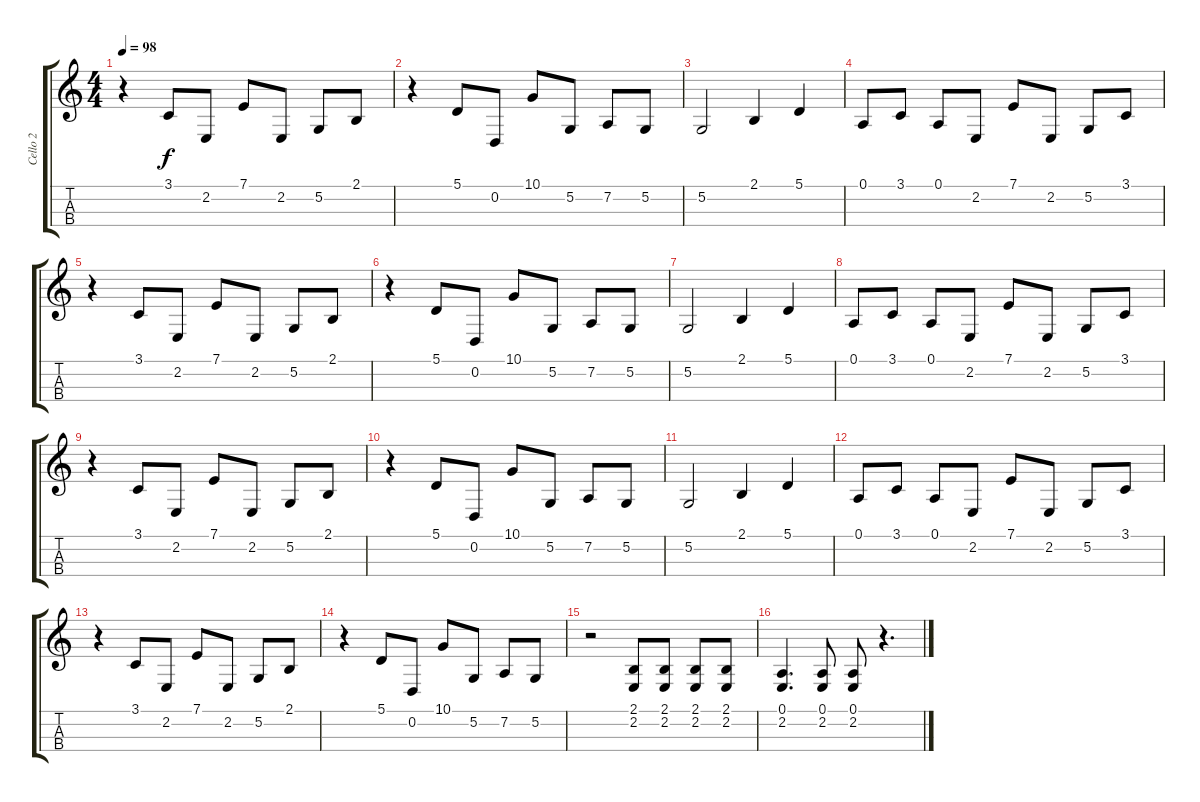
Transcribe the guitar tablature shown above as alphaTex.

\track ("Cello 2" "Cello 2") {instrument pizzicatostrings}
\staff {score tabs}
\tuning (A3 D3 G2 C2) {hide}
\ts (4 4)
\tempo 98
\clef g2
\ks c
r.4{dy f} 3.1.8 2.2.8 7.1.8 2.2.8 5.2.8 2.1.8 |
r.4 5.1.8 0.2.8 10.1.8 5.2.8 7.2.8 5.2.8 |
5.2.2 2.1.4 5.1.4 |
0.1.8 3.1.8 0.1.8 2.2.8 7.1.8 2.2.8 5.2.8 3.1.8 |
r.4 3.1.8 2.2.8 7.1.8 2.2.8 5.2.8 2.1.8 |
r.4 5.1.8 0.2.8 10.1.8 5.2.8 7.2.8 5.2.8 |
5.2.2 2.1.4 5.1.4 |
0.1.8 3.1.8 0.1.8 2.2.8 7.1.8 2.2.8 5.2.8 3.1.8 |
r.4 3.1.8 2.2.8 7.1.8 2.2.8 5.2.8 2.1.8 |
r.4 5.1.8 0.2.8 10.1.8 5.2.8 7.2.8 5.2.8 |
5.2.2 2.1.4 5.1.4 |
0.1.8 3.1.8 0.1.8 2.2.8 7.1.8 2.2.8 5.2.8 3.1.8 |
r.4 3.1.8 2.2.8 7.1.8 2.2.8 5.2.8 2.1.8 |
r.4 5.1.8 0.2.8 10.1.8 5.2.8 7.2.8 5.2.8 |
r.2 (2.1 2.2).8{instrument cello} (2.1 2.2).8 (2.1 2.2).8 (2.1 2.2).8 |
(0.1 2.2).4{d} (0.1 2.2).8 (0.1 2.2).8 r.4{d}
